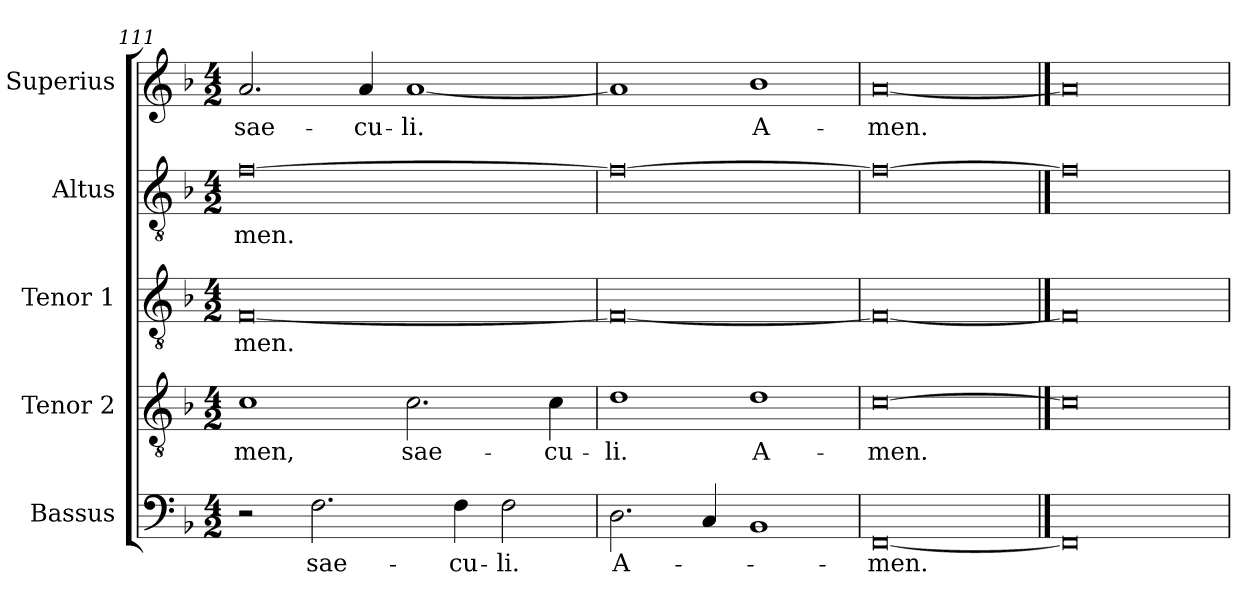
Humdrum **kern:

**kern	**text	**kern	**text	**kern	**text	**kern	**text	**kern	**text
*part5	*part5	*part4	*part4	*part3	*part3	*part2	*part2	*part1	*part1
*staff5	*staff5	*staff4	*staff4	*staff3	*staff3	*staff2	*staff2	*staff1	*staff1
*I"Bassus	*	*I"Tenor 2	*	*I"Tenor 1	*	*I"Altus	*	*I"Superius	*
*clefF4	*	*clefGv2	*	*clefGv2	*	*clefGv2	*	*clefG2	*
*k[b-]	*	*k[b-]	*	*k[b-]	*	*k[b-]	*	*k[b-]	*
*M4/2	*	*M4/2	*	*M4/2	*	*M4/2	*	*M4/2	*
=111	=111	=111	=111	=111	=111	=111	=111	=111	=111
2r	.	1c\	-men,	[0F/	-men.	[0f\	-men.	2.a/	sae-
2.F\	sae-	.	.	.	.	.	.	.	.
.	.	.	.	.	.	.	.	4a/	-cu-
.	.	2.c\	sae-	.	.	.	.	[1a/	-li.
4F\	-cu-	.	.	.	.	.	.	.	.
2F\	-li.	.	.	.	.	.	.	.	.
.	.	4c\	-cu-	.	.	.	.	.	.
=112	=112	=112	=112	=112	=112	=112	=112	=112	=112
2.D\	A-	1d\	-li.	0F/_	.	0f\_	.	1a/]	.
4C/	.	.	.	.	.	.	.	.	.
1BB-/	.	1d\	A-	.	.	.	.	1b-\	A-
=113	=113	=113	=113	=113	=113	=113	=113	=113	=113
[0FF/	-men.	[0c\	-men.	0F/_	.	0f\_	.	[0a/	-men.
==114	==114	==114	==114	==114	==114	==114	==114	==114	==114
0FF/]	.	0c\]	.	0F/]	.	0f\]	.	0a/]	.
=	=	=	=	=	=	=	=	=	=
*-	*-	*-	*-	*-	*-	*-	*-	*-	*-
